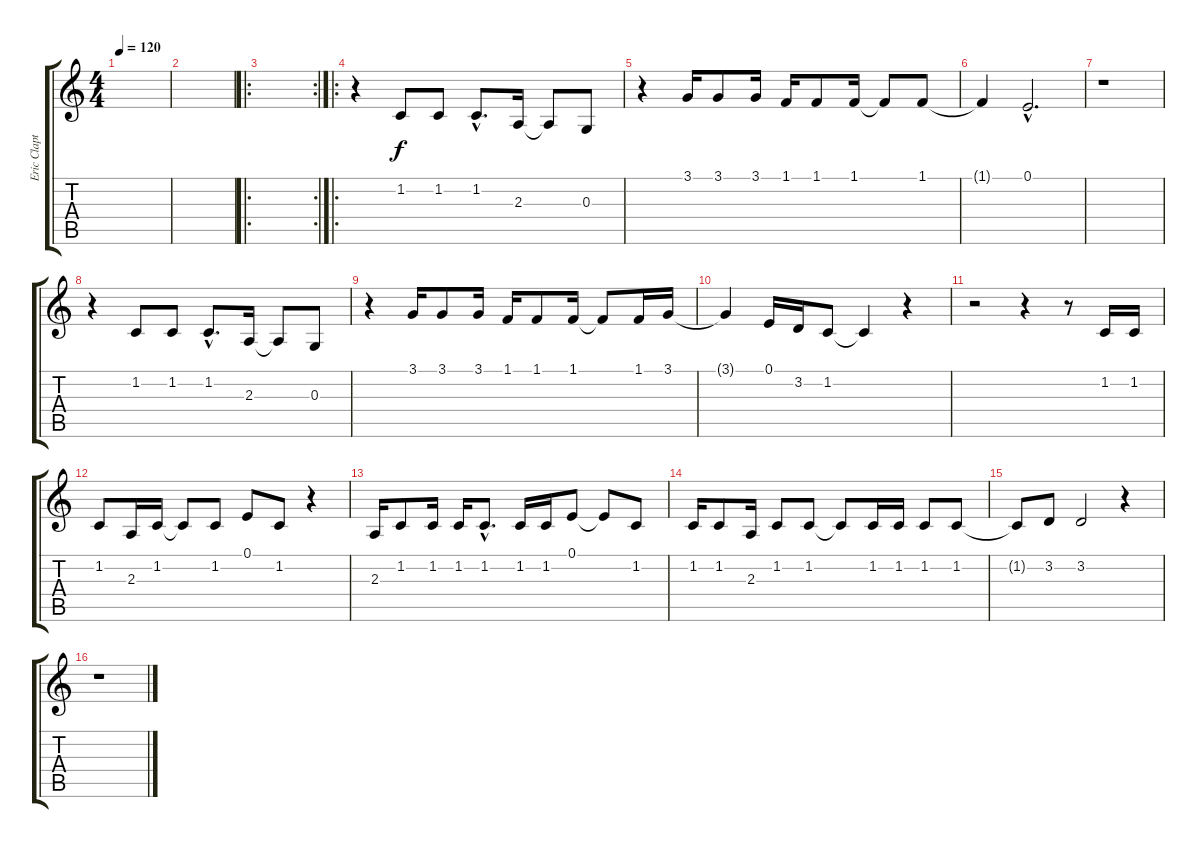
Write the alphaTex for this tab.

\track ("Eric Clapton Voice" "Eric Clapt") {instrument harmonica}
\staff {score tabs}
\tuning (E4 B3 G3 D3 A2 E2) {hide}
\ts (4 4)
\tempo 120
\clef g2
\ks c
|
|
\ro
\rc 2
|
\ro
r.4 1.2.8 1.2.8 1.2{hac}.8{d} 2.3.16 2.3{t}.8 0.3.8 |
r.4 3.1.16 3.1.8 3.1.16 1.1.16 1.1.8 1.1.16 1.1{t}.8 1.1.8 |
1.1{t}.4 0.1{hac}.2{d} |
r.1 |
r.4 1.2.8 1.2.8 1.2{hac}.8{d} 2.3.16 2.3{t}.8 0.3.8 |
r.4 3.1.16 3.1.8 3.1.16 1.1.16 1.1.8 1.1.16 1.1{t}.8 1.1.16 3.1.16 |
3.1{t}.4 0.1.16 3.2.16 1.2.8 1.2{t}.4 r.4 |
r.2 r.4 r.8 1.2.16 1.2.16 |
1.2.8 2.3.16 1.2.16 1.2{t}.8 1.2.8 0.1.8 1.2.8 r.4 |
2.3.16 1.2.8 1.2.16 1.2.16 1.2{hac}.8{d} 1.2.16 1.2.16 0.1.8 0.1{t}.8 1.2.8 |
1.2.16 1.2.8 2.3.16 1.2.8 1.2.8 1.2{t}.8 1.2.16 1.2.16 1.2.8 1.2.8 |
1.2{t}.8 3.2.8 3.2.2 r.4 |
r.1
